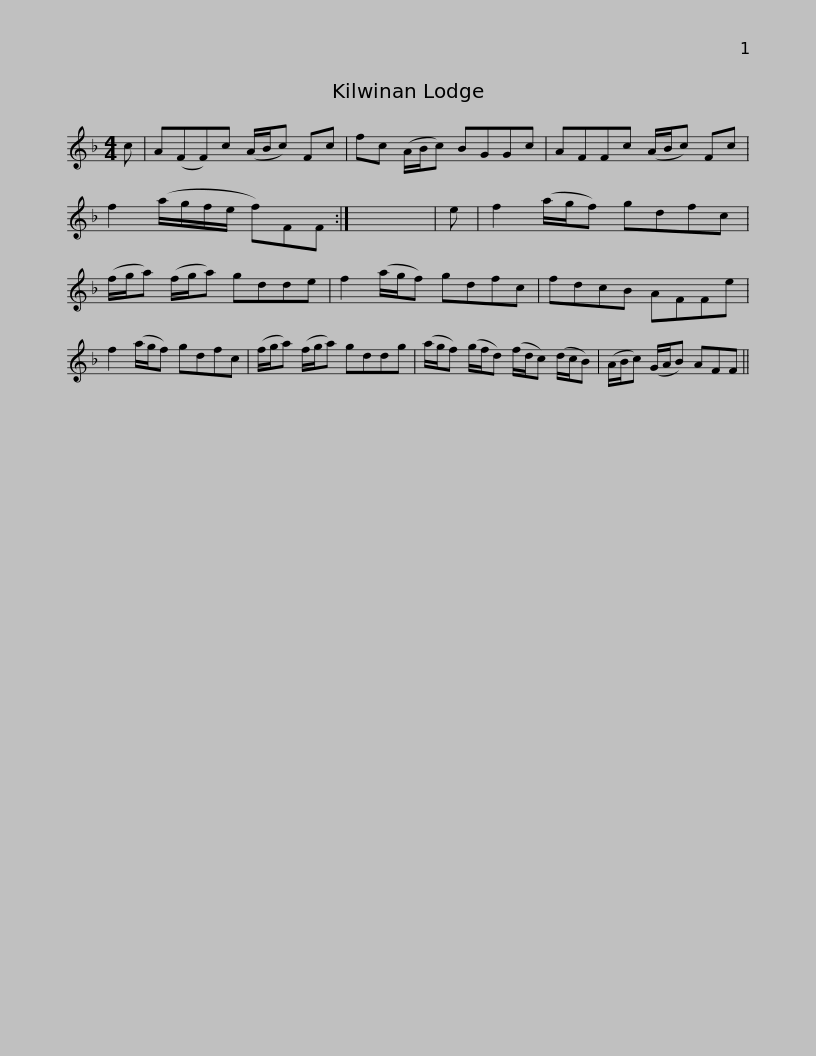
X:1
L:1/8
M:4/4
I:linebreak $
K:F
V:1 treble
V:1
 c | A(FF)c (A/B/c) Fc | fc (A/B/c) BGGc | AFFc (A/B/c) Fc | f2 (a/g/f/e/ f)FF :| %5
 x8 | e |$ f2 (a/g/f) gdfc | (f/g/a) (f/g/a) gdde | f2 (a/g/f) gdfc | %10
 fdcB AFFe | f2 (a/g/f) gdfc |$ (f/g/a) (f/g/a) gddg | (a/g/f) (g/f/d) (f/d/c) (d/c/B) | (A/B/c) (G/A/B) AFF || %15
